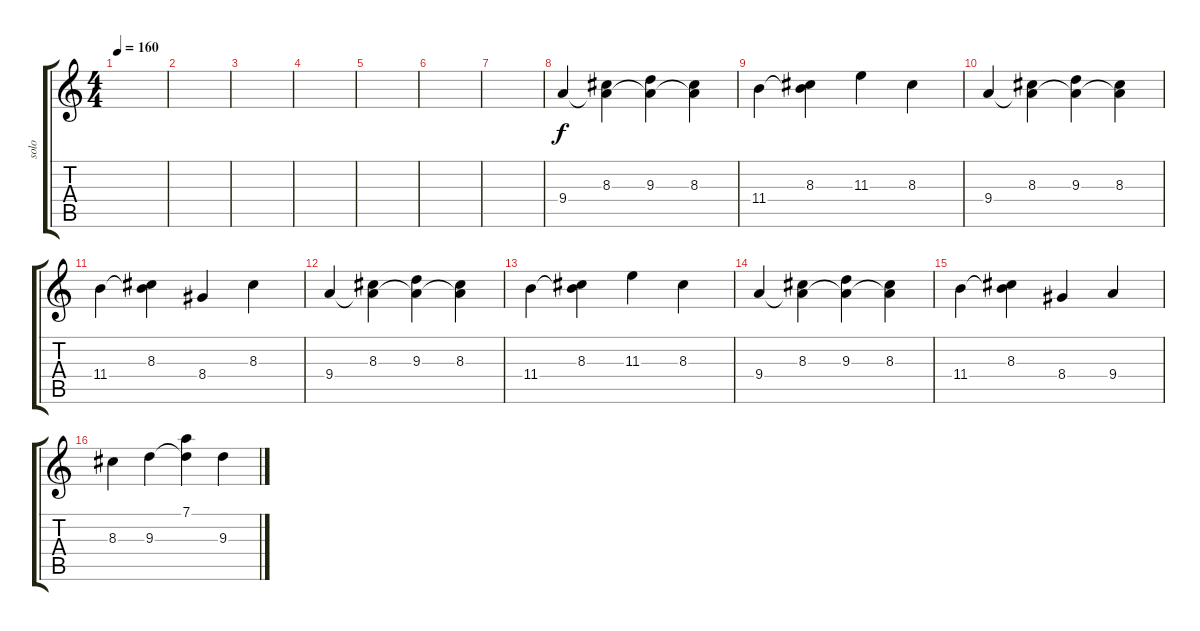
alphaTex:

\track ("solo" "solo") {instrument distortionguitar}
\staff {score tabs}
\tuning (D4 A3 F3 C3 G2 D2) {hide}
\ts (4 4)
\tempo 160
\clef g2
\ks c
|
|
|
|
|
|
|
9.4.4{volume 16} (8.3 9.4{t}).4 (9.3 9.4{t}).4 (8.3 9.4{t}).4 |
11.4.4 (8.3 11.4{t}).4 11.3.4 8.3.4 |
9.4.4 (8.3 9.4{t}).4 (9.3 9.4{t}).4 (8.3 9.4{t}).4 |
11.4.4 (8.3 11.4{t}).4 8.4.4 8.3.4 |
9.4.4 (8.3 9.4{t}).4 (9.3 9.4{t}).4 (8.3 9.4{t}).4 |
11.4.4 (8.3 11.4{t}).4 11.3.4 8.3.4 |
9.4.4 (8.3 9.4{t}).4 (9.3 9.4{t}).4 (8.3 9.4{t}).4 |
11.4.4 (8.3 11.4{t}).4 8.4.4 9.4.4 |
8.3.4 9.3.4 (7.1 9.3{t}).4 9.3.4
